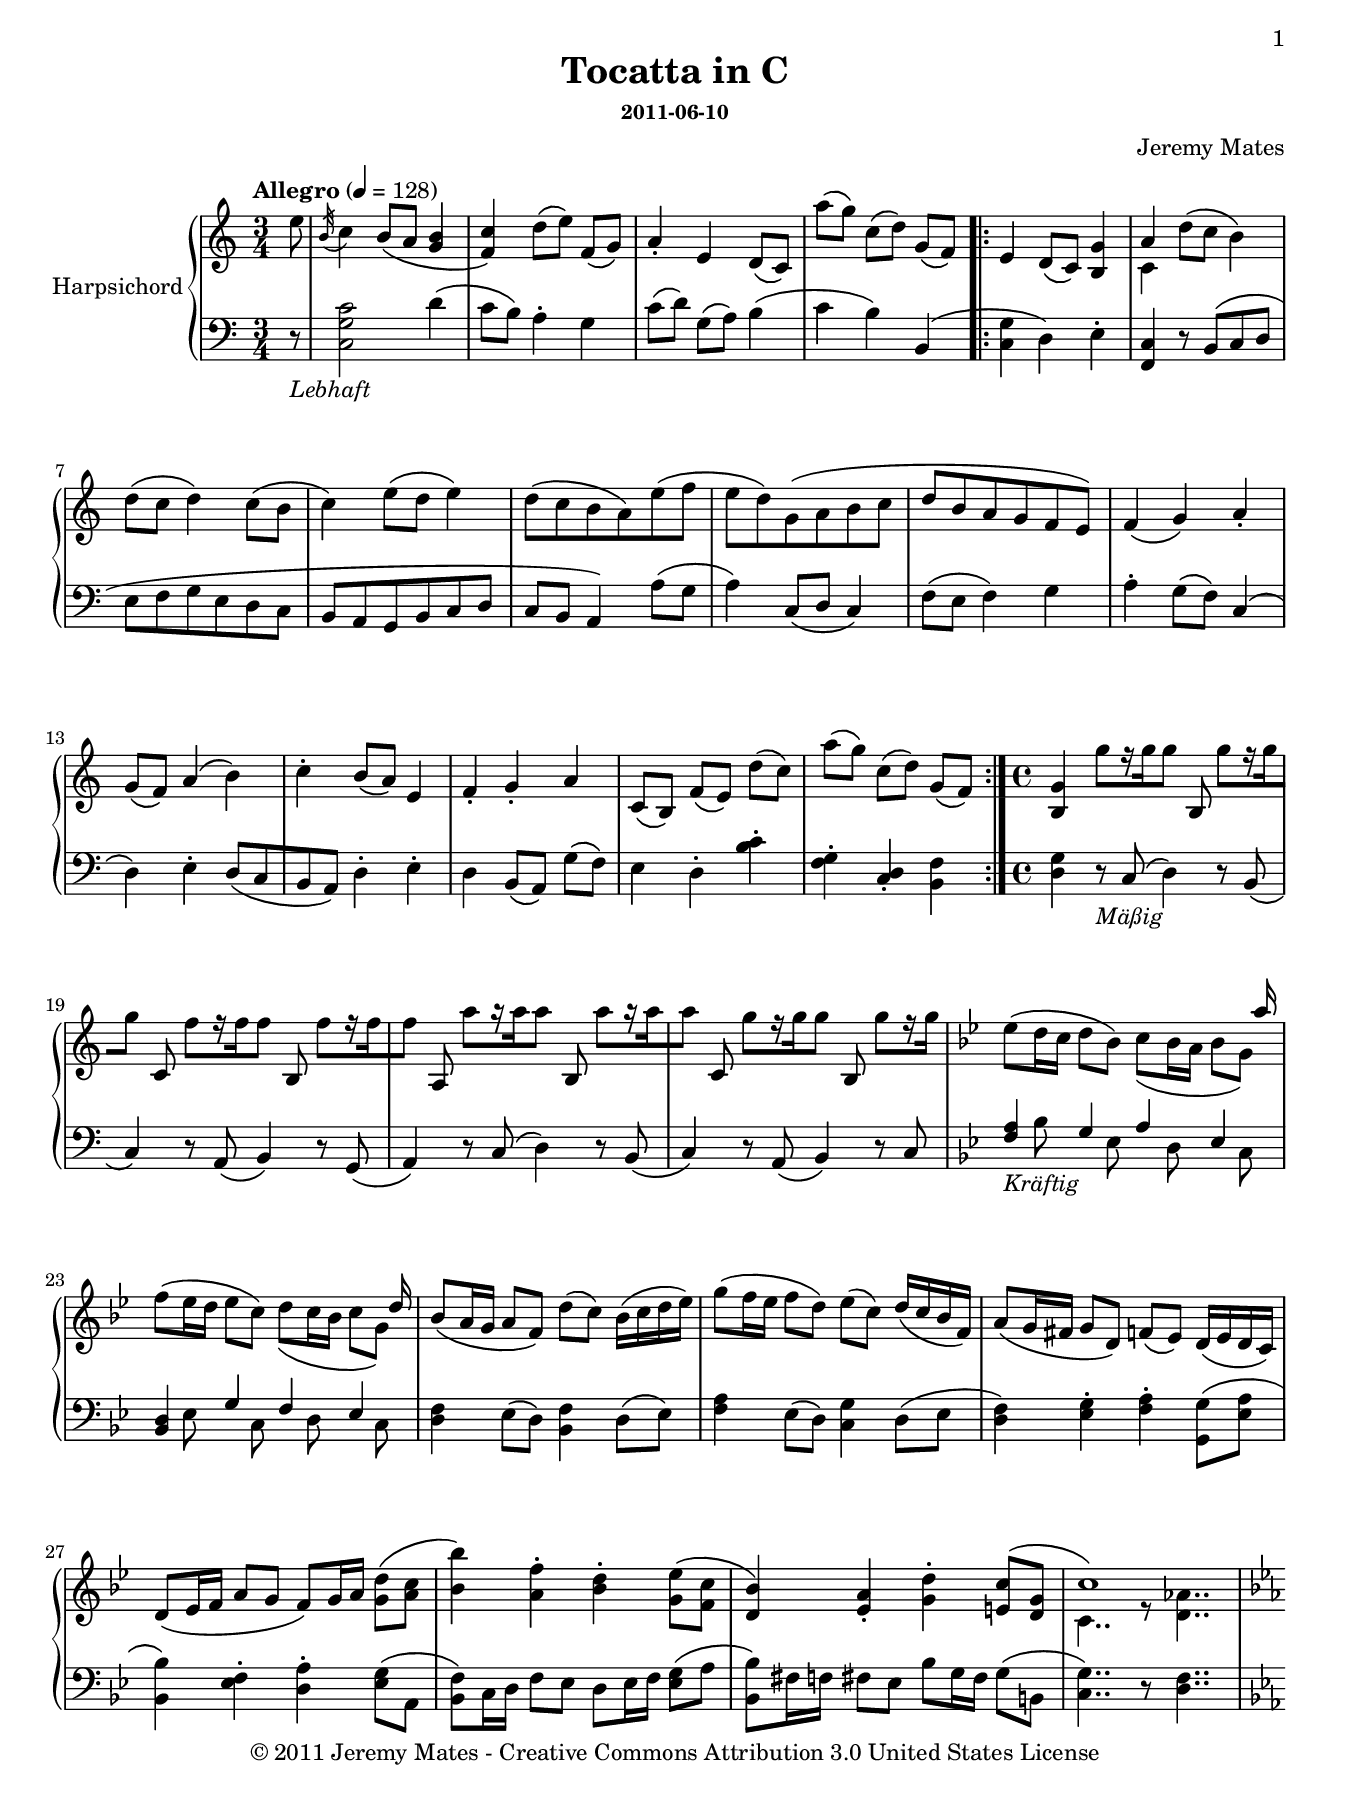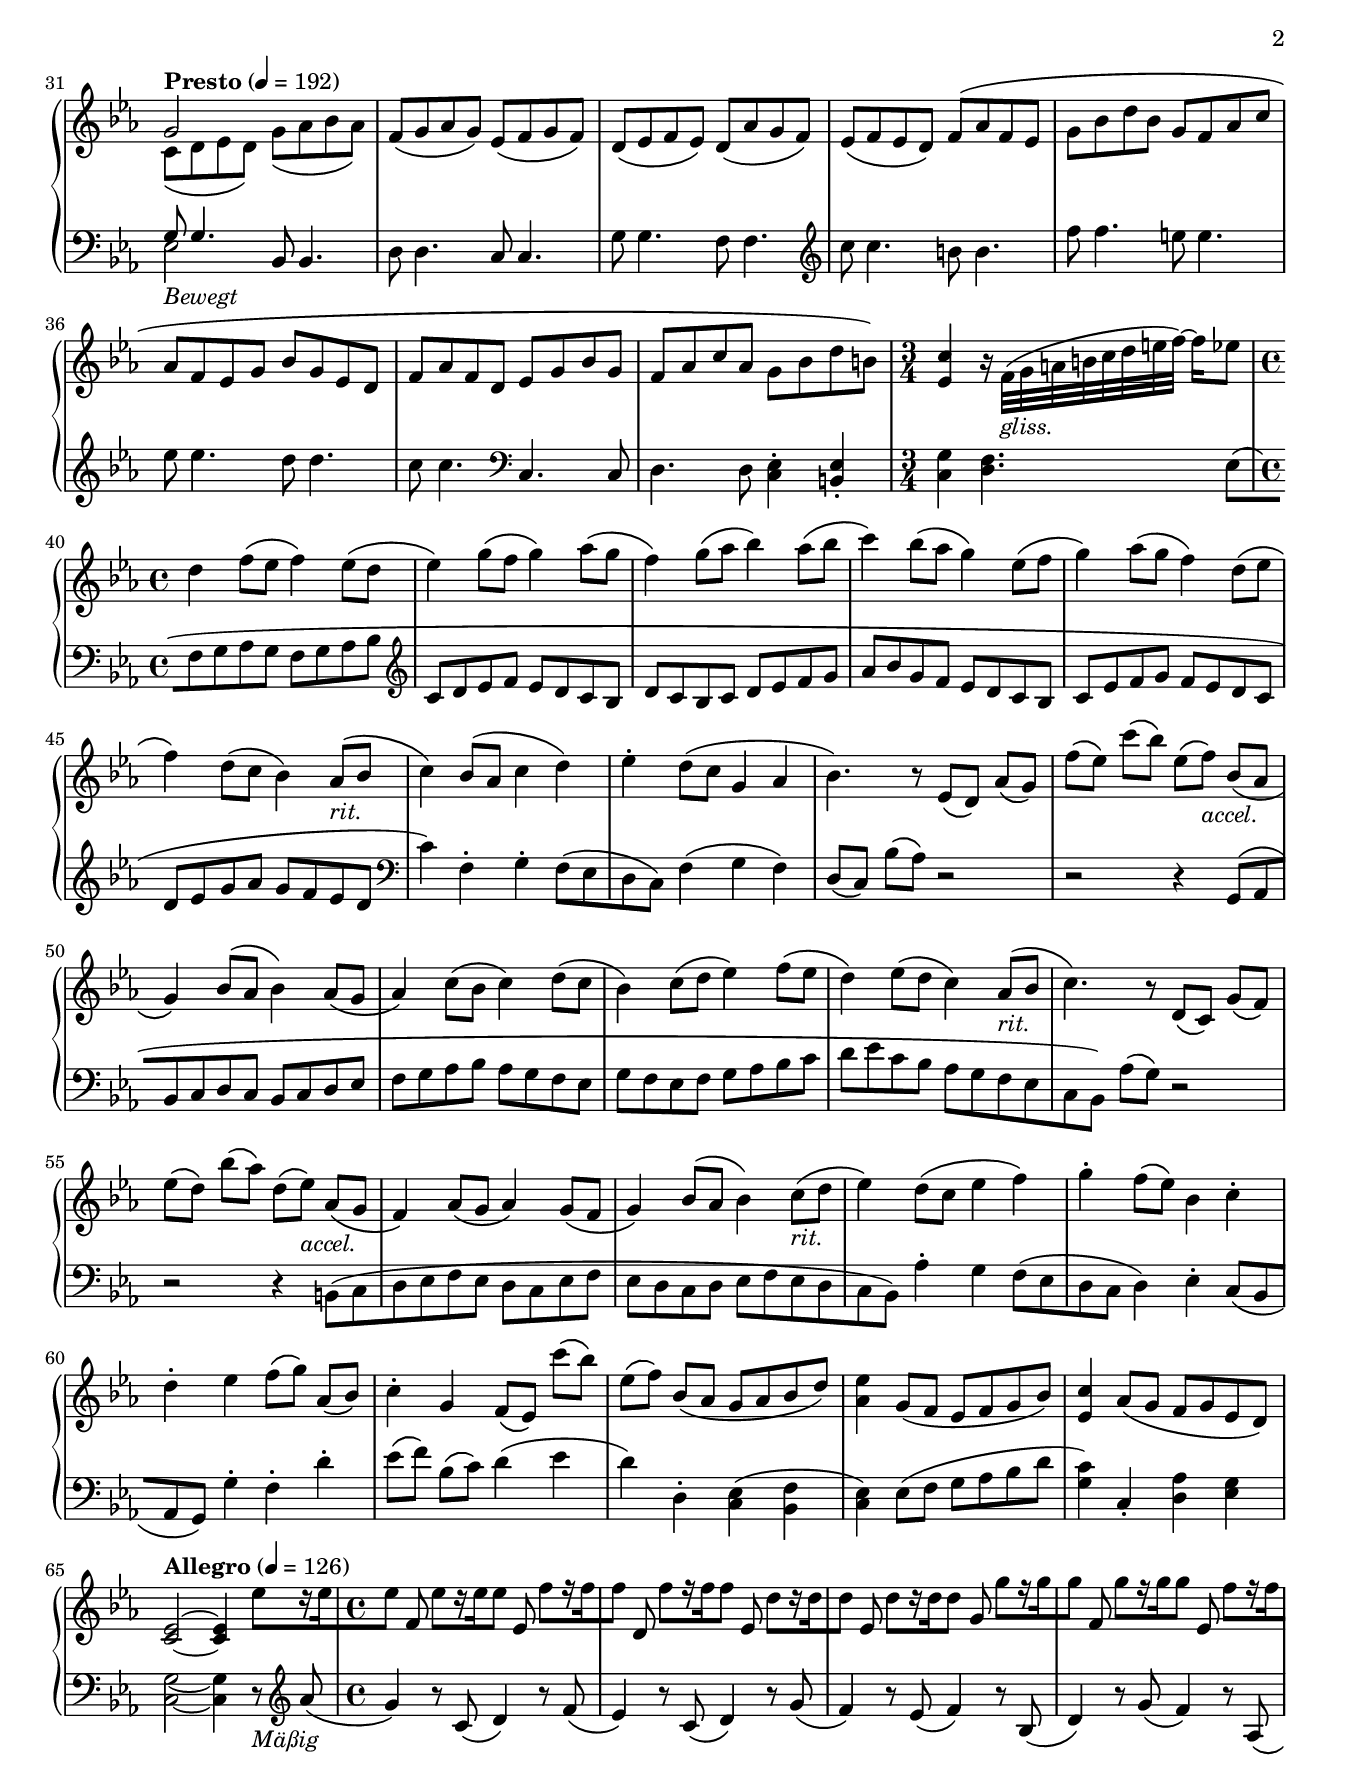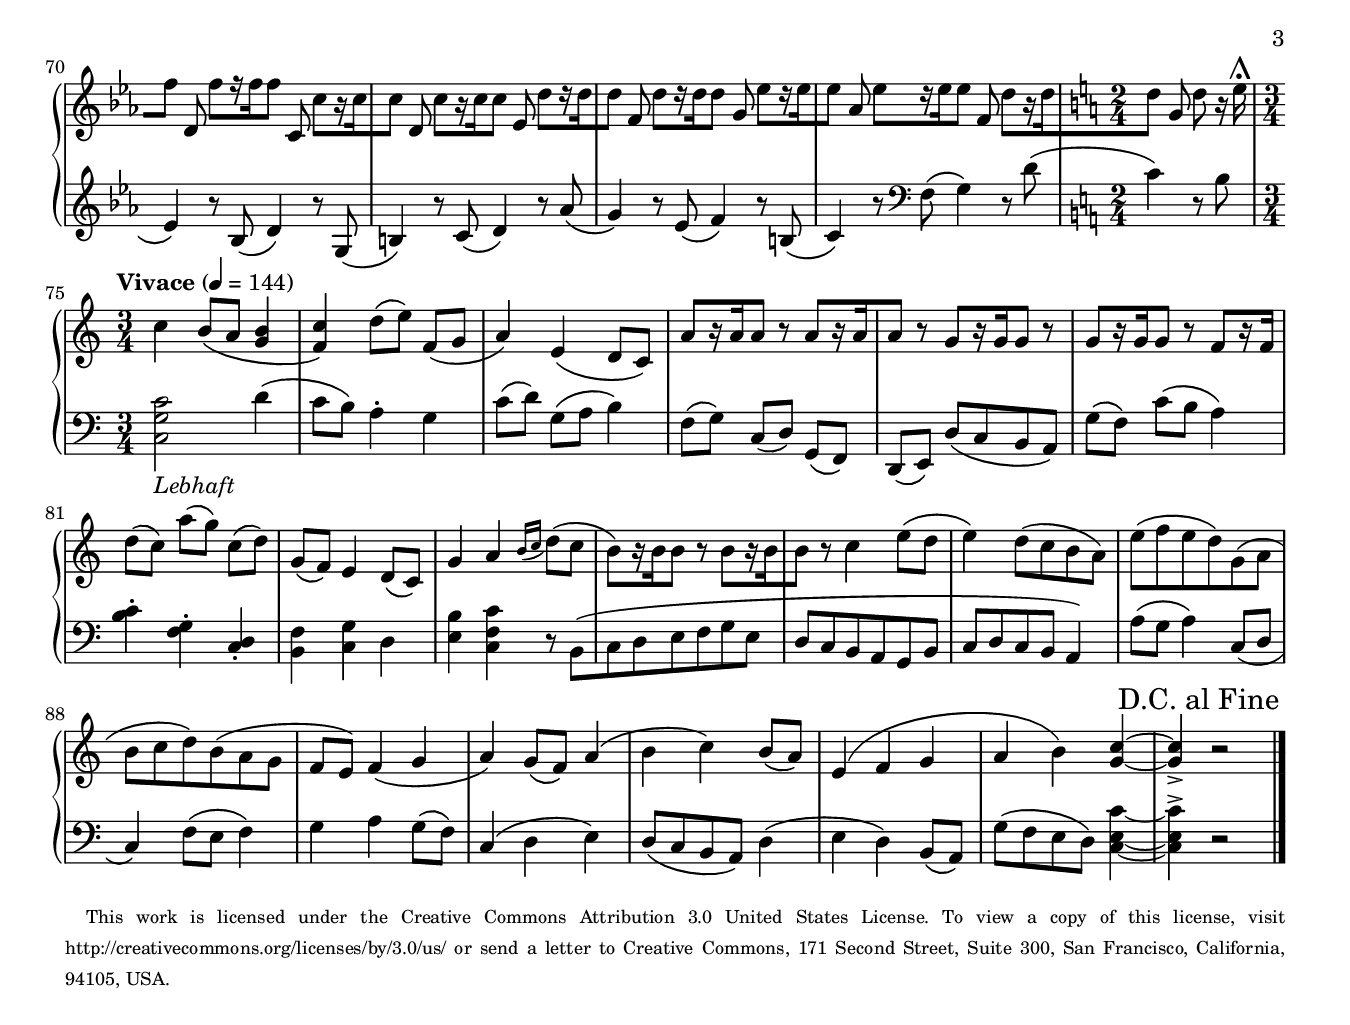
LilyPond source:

% LilyPond engraving system - http://www.lilypond.org/
%
% Harpsichord soundfonts (usable via "soundfont /path/to/foo.sf2" in the
% timidity configuration and some fiddling with the lilypond MIDI instrument
% or other methods to adjust the MIDI channels):
%
% http://www.schristiancollins.com/generaluser.php
% http://www.realmac.info/hpschd2.htm
%
% Or search on "Campbells Harpsichord tuned"
%
% http://soundcloud.com/thrig

\version "2.13.58"

% http://www.mail-archive.com/lilypond-user@gnu.org/msg38823.html
\include "articulate.ly"

#(define-markup-list-command (paragraph layout props args) (markup-list?)
 (interpret-markup-list layout props
   (make-justified-lines-markup-list (cons (make-hspace-markup 2) args))))

\header {
  title = "Tocatta in C"
  composer = "Jeremy Mates"
  subsubtitle = "2011-06-10"
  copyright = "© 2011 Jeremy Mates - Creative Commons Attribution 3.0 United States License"
}

firstBitUpper = \relative c'' {
  \key c \major
  \time 3/4

  \partial 8 e8 |

  \acciaccatura b32 c4 b8\( a <g b>4 |
  <f c'>4\) d'8[\( e]\) f,\( g\) |
  a4-. e d8\( c\) |
  a''[\( g]\) c,[\( d]\) g,\( f\) |

  \repeat volta 2 {
    e4 d8\( c\) <b g'>4 |
    << { a' } \\ { c, } >> d'8\( c b4\) |
    d8\( c d4\) c8\( b |
    c4\) e8\( d e4\) |
  
    d8\( c b a\) e'\( f |
    e d\) g,\( a b c |
    d b a g f e\) |
    f4\( g\) a-. |
  
    g8\( f\) a4\( b\) |
    c4-. b8\( a\) e4 |
    f4-. g-. a |
    c,8[\( b]\) f'[\( e]\) d'[\( c]\) |
  
    a'8[\( g]\) c,[\( d]\) g,[\( f]\) |
  }
}

firstBitLower = \relative c {
  \key c \major
  \partial 8 r8_\markup { \italic "Lebhaft" }

  < c g' c >2 d'4\( |
  c8 b\) a4-. g |
  c8[\( d]\) g,\( a\) b4\( |
  c4 b\) \tieDown b,\( |

  \repeat volta 2 {
    <c g'> d\) e-. |
    <f, c'>4 r8 b\( c d |
    e8 f g e d c |
    b a g b c d |
  
    c b a4\) a'8\( g |
    a4\) c,8\( d c4\) |
    f8\( e f4\) g |
    a4-. g8\( f\) c4\( |
  
    d\) e-. d8[\( c |
    b a]\) d4-. e-. |
    d4 b8[\( a]\) g'\( f\) |
    e4 d-. <b' c>-. |
  
    <f g>4-. <c d>-. <b f'> |
  }
}

secondBitUpper = \relative c' {
  \time 4/4
 
  <b g'>4 g''8[ r16 g g8] b,, g''[ r16 g |
  g8] c,, f'[   r16 f f8] b,, f''[ r16 f |
  f8] a,, a''[  r16 a a8] b,, a''[ r16 a |
  a8] c,, g''[  r16 g g8] b,, g''[ r16 g] |

  \key bes \major

  ees8\( d16  c d8 bes\) << { s4 s8 s16 a' } \\ { c,8\( bes16 a bes8 g\) } >> |
  f'8\( ees16 d ees8 c\) << { s4 s8 s16 d }  \\ { d8\( c16 bes c8 g\) } >> |
  bes8\( a16  g a8  f\) d'\( c\) bes16\( c d ees\) |
  g8\( f16  ees f8  d\) ees\( c\)  d16\( c bes f\) |

  a8\( g16  fis g8  d\) f\( ees\) d16\( ees d c\) |
  d8\( ees16 f   a8 g f\) g16   a   <d g,>8\( <c a>8 |
  <bes bes'>4\) <a f'>-. <bes d>-. <g ees'>8\( <f c'> |
  <d bes'>4\) <ees a>-. <g d'>-. << { <e c'>8\( <d g> } \\ { s4 } >> |

  << { c'1\) } \\
     { c,4.. r8 <d aes'>4.. } >> |
}

secondBitLower = \relative c {
  \time 4/4

  <g' d>4 r8_\markup { \italic "Mäßig" } c,\( d4\) r8 b\( |
  c4\) r8 a\( b4\) r8 g\( |
  a4\) r8 c\( d4\) r8 b\( |
  c4\) r8 a\( b4\) r8 c |

  \key bes \major

  << { <f a>4_\markup { \italic "Kräftig" } g a ees }
  \\ { s8 bes' s ees, s d  s c } >> |
  << { <bes d>4 g' f ees } \\ { s8 ees  s c    s d  s c } >> |
  <d f>4 ees8\( d\) <bes f'>4 d8\( ees\) |
  <f a>4 ees8\( d\) <c g'>4 d8\( ees |

  <d f>4\) <ees g>-. <f a>-. <g, g'>8\( <a' ees> |
  <bes, bes'>4\) <ees f>-. <d a'>-. <ees g>8\( a, |
  <bes f'>8\) c16 d f8 ees d ees16 f <ees g>8\( a |  
  <bes bes,>8\) fis16 f fis8 ees8 bes' g16 fis g8\( b, |

  <c g'>4..\) r8 <d f>4.. |
}

thirdBitUpper = \relative c' {
  \pageBreak
  << { g'2 } \\ { c,8\( d ees d\)  g\( aes bes aes\) } >> |
  f8\( g aes g\)  ees\( f g f\) |
  d8\( ees f ees\)  d\( aes' g f\) |
  ees8\( f ees d\)  f\( aes f ees |
  g8 bes d bes  g f aes c |
  aes8 f ees g  bes g ees d |
  f8 aes f d    ees g bes g |
  f8 aes c aes  g bes d b\) |

  \set Score.tempoHideNote = ##t

  \time 3/4
  <ees, c'>4 r16
  \tempo 4=150 f32[\(_\markup { \italic "gliss." } g a b c d e f]~\)
  \tempo 4=192 f16 ees8 |
  \time 4/4
  d4  f8\( ees f4\)  ees8\( d | 
  ees4\)  g8\( f g4\)  aes8\( g |
  f4\)  g8\( aes bes4\)  aes8\( bes |
  c4\)  bes8\( aes g4\)  ees8\( f |
  g4\)  aes8\( g f4\)  d8\( ees |
  f4\)  d8\( c bes4\)
  \tempo 4=186 aes8\(_\markup { \italic "rit." } bes |

  \tempo 4=180 c4\) bes8\( aes c4 d\) |
  ees4-. d8\( c g4 aes |
  bes4.\) r8  ees,8[\( d]\) aes'[\( g]\) |
  f'8[\( ees]\) c'[\( bes]\) ees,[\( f]\)_\markup { \italic "accel." }
  \tempo 4=186 bes,\( aes |
  \tempo 4=192 g4\)  bes8\( aes bes4\)  aes8\( g |
  aes4\)  c8\( bes c4\)  d8\( c |
  bes4\)  c8\( d ees4\)  f8\( ees |
  d4\)  ees8\( d c4\)
  \tempo 4=186 aes8\(_\markup { \italic "rit." } bes |

  \tempo 4=180 c4.\) r8  d,8[\( c]\) g'\( f\) |
  ees'8[\( d]\) bes'8[\( aes]\) d,[\( ees]\)_\markup { \italic "accel." }
  \tempo 4=186 aes,\( g | 
  \tempo 4=192 f4\)  aes8\( g aes4\)  g8\( f |
  g4\)  bes8\( aes bes4\)
  \tempo 4=186 c8\(_\markup { \italic "rit." } d |
  \tempo 4=180 ees4\) d8\( c  ees4 f\) |
  g4-. f8\( ees\) bes4 c-. |
  d4-. ees f8[\( g]\) aes,\( bes\) |
  c4-. g f8[\( ees]\) c''[\( bes]\) |
  ees,8[\( f]\) bes,\( aes g aes bes d\) |
  <ees aes,>4 g,8\( f ees f g bes\) |
  <ees, c'>4 aes8\( g f g ees d\) |

  \set Score.tempoHideNote = ##f
}

thirdBitLower = \relative c' {
  << { g8 g4. } \\ { ees2_\markup { \italic "Bewegt" } } >>  bes8 bes4. |
  d8 d4.  c8 c4. |
  g'8 g4. f8  f4. |
  \clef treble c''8 c4.  b8 b4. |
  f'8 f4.  e8 e4. |
  ees8 ees4.  d8 d4. |
  c8 c4.  \clef bass c,,4. c8 |
  d4. d8  <c ees>4-. <b ees>4-. |

  <c g'>4  <d f>4.  ees8[\( |   % gliss lower
  f8 g aes g]  f g aes bes |
  \clef treble c8 d ees f  ees d c bes |
  d8 c bes c  d ees f g |
  aes8 bes g f  ees d c bes |
  c8 ees f g  f ees d c |
  d8 ees g aes  g f ees d |

  \clef bass c4\)  f,4-. g-. f8[\( ees |
  d8 c]\) f4\( g f\) |
  d8[\( c]\) bes'\( aes\)  r2 |
  r2 r4 g,8[\( aes |
  bes8 c d c]  bes c d ees |
  f8 g aes bes  aes g f ees |
  g8 f ees f  g aes bes c |
  d8 ees c bes  aes[ g f ees |

  c8 bes]\) aes'[\( g]\)  r2 |
  r2 r4 b,8[\( c |
  d8 ees f ees]  d c ees f |
  ees8 d c d  ees[ f ees d |
  c8 bes]\)  aes'4-. g f8[\( ees |
  d8 c] d4\) ees-. c8[\( bes |
  aes8 g]\) g'4-. f-. d'-. |
  ees8[\( f]\) bes,\( c\) d4\( ees |
  d4\) d,4-. <c ees>\( <bes f'> |
  <c ees>4\) ees8\( f g aes bes d |
  <g, c>4\)  c,-. <d aes'> <ees g> |
}

fourthBitUpper = \relative c' {
  <c ees>2~ \set Score.tempoHideNote = ##t <c ees>4
                                  ees'8[ r16 ees |
  \time 4/4
% TODO markup runs off edge of paper if have manual beam across a staff wrap
% http://article.gmane.org/gmane.comp.gnu.lilypond.bugs/25148
% or instead use an appropriate Voice.beatStructure ?
  ees8] f,  ees'[ r16 ees ees8] ees, f'[ r16 f |
  f8] d,  f'[   r16 f   f8]   ees, d'[ r16 d |
  d8]   ees, d'[  r16 d   d8]  g,   g'[ r16 g |

  g8]  f,  g'[  r16 g   g8] ees, f'[ r16 f |
  f8]  d,  f'[  r16 f   f8] c,   c'[ r16 c |
  c8] d,  c'[  r16 c   c8] ees, d'[ r16 d  |
  d8]  f,  d'[  r16 d   d8] g,  ees'[ r16 ees |

  ees8] aes, ees'[ r16 ees ees8] f,   d'[ r16 d  |
  \time 2/4
  \key c \major
  d8]   g,  d'    r16 \tempo 4=70 e\shortfermata |
% \time 3/4 \key c \major
% d8    g,  d'    r16 d   d8   f, |
% \time 2/4
% <e c'>4~ <e c'>8 e'8 |

  \set Score.tempoHideNote = ##f
}

fourthBitLower = \relative c {
  <c g'>2~ <c g'>4 r8_\markup { \italic "Mäßig" }
    \clef treble aes''8\( |
  g4\)    r8 c,\(  d4\) r8 f\(   |
  ees4\)  r8 c\(   d4\) r8 g\(   |
  f4\)    r8 ees\( f4\) r8 bes,\( |

  d4\)    r8 g\(   f4\) r8 aes,\( |
  ees'4\) r8 bes\( d4\) r8 g,\(   |
  b4\)    r8 c\(   d4\) r8 aes'\( |
  g4\)    r8 ees\( f4\) r8 b,\(  |

  c4\)    r8 \clef bass f,8\( g4\) r8 d'\( |
  \time 2/4
  \key c \major
  c4\)    r8 b
% \time 3/4 \key c \major
% c4\)    r8 b\( c4\) |
% \time 2/4
% <c, g' c>4. r8 |
}

fifthBitUpper = \relative c'' {
  c4 b8\( a <g b>4 |
  <f c'>4\) d'8[\( e]\) f,\( g |
  a4\) e\( d8 c\) |
  a'8[ r16 a a8] r a[ r16 a |

  a8] r8 g8[ r16 g g8] r |
  g8[ r16 g g8] r f8[ r16 f] |
  d'8[\( c]\) a'[\( g]\) c,\( d\) |
  g,8[\( f]\) e4 d8\( c\) |

  g'4 a \acciaccatura { b16[ c] } d8\( c8 |
  b8[\) r16 b b8] r b[ r16 b |
  b8] r8 c4 e8\( d |
  e4\) d8\( c b a\) |

  e'8\(  f    e     d\) g,\( a |
  b8     c    d\)   b\( a    g |
  f8 e\) f4\( g |
  a4\) g8\( f\) a4\( |

  b4 c\) b8\( a\) |
  e4\( f g |
  a4 b4\) <c g>4~ |
  <c g>4-> r2
}

fifthBitLower = \relative c {
 %<g' c>4_\markup { \italic "Lebhaft" } f d'4\( |
  <c g' c>2_\markup { \italic "Lebhaft" } d'4\( |
  c8 b\) a4-. g |
  c8[\( d]\) g,\( a b4\) |
  f8[\( g]\) c,[\( d]\) g,\( f\) |

  d8[\( e]\) d'\( c b a\) |
  g'8[\( f]\) c'\( b a4\) |
  <b c>4-. <f g>-. <c d>-. |
  <b f'>4 <c g'> d |

  <e b'>4 <c f c'> r8 b[\( |
  c8 d e f g e] |
  d8 c b a g b |
  c8 d c b a4\) |

  a'8\( g a4\) c,8\( d |
  c4\) f8\( e f4\) |
  g4 a g8\( f\) |
  c4\( d e\) |

  d8\( c b a\) d4\( |
  e4 d\) b8\( a\) |
  g'8\( f e d\) <c e c'>4~ |
  <c e c'>4-> r2
}

upper = {
  \clef treble

  % tempo choices via http://bachscholar.com/table_3a.html
  \tempo "Allegro" 4=128
  \firstBitUpper

  \set Score.tempoHideNote = ##t
  \tempo 4=126
  \secondBitUpper
  \set Score.tempoHideNote = ##f

  \key c \minor
  \tempo "Presto" 4=192
  \thirdBitUpper

  \tempo "Allegro" 4=126
  \fourthBitUpper

  \time 3/4
  \tempo "Vivace" 4=144
  \fifthBitUpper

  \bar "|."
  \override Score.RehearsalMark #'self-alignment-X = #RIGHT
  \mark "D.C. al Fine"
}

lower = {
  \clef bass

  \firstBitLower
  \secondBitLower
  \key c \minor
  \thirdBitLower
  \fourthBitLower
  \fifthBitLower
  \bar "|."
}

theMusic = {
  \new PianoStaff <<
    \set PianoStaff.instrumentName = #"Harpsichord"
    \set PianoStaff.midiInstrument = #"Harpsichord"
    \new Staff = "upper" \upper
    \new Staff = "lower" \lower
  >>
}

\book {
  \paper {
    #(set-paper-size "arch a")
    oddHeaderMarkup = \markup \fill-line {
      "" \fromproperty #'page:page-number-string }
    evenHeaderMarkup = \markup \fill-line {
      "" \fromproperty #'page:page-number-string }
  }
\score {
  \theMusic
  \layout {
    % as otherwise long instrument name clipped by margin
    indent = 2.3\cm
    % avoid music running off edge of paper
    \context {
      \Score \override Beam #'breakable = ##t
    }
  }
}
\score {
  \unfoldRepeats \articulate {
    \theMusic
  }
  \midi { }
}
  \markuplines { \paragraph { \tiny     {
This work is licensed under the Creative Commons Attribution 3.0 United
States License. To view a copy of this license, visit
http://creativecommons.org/licenses/by/3.0/us/ or send a letter to
Creative Commons, 171 Second Street, Suite 300, San Francisco,
California, 94105, USA.
} } }
}
